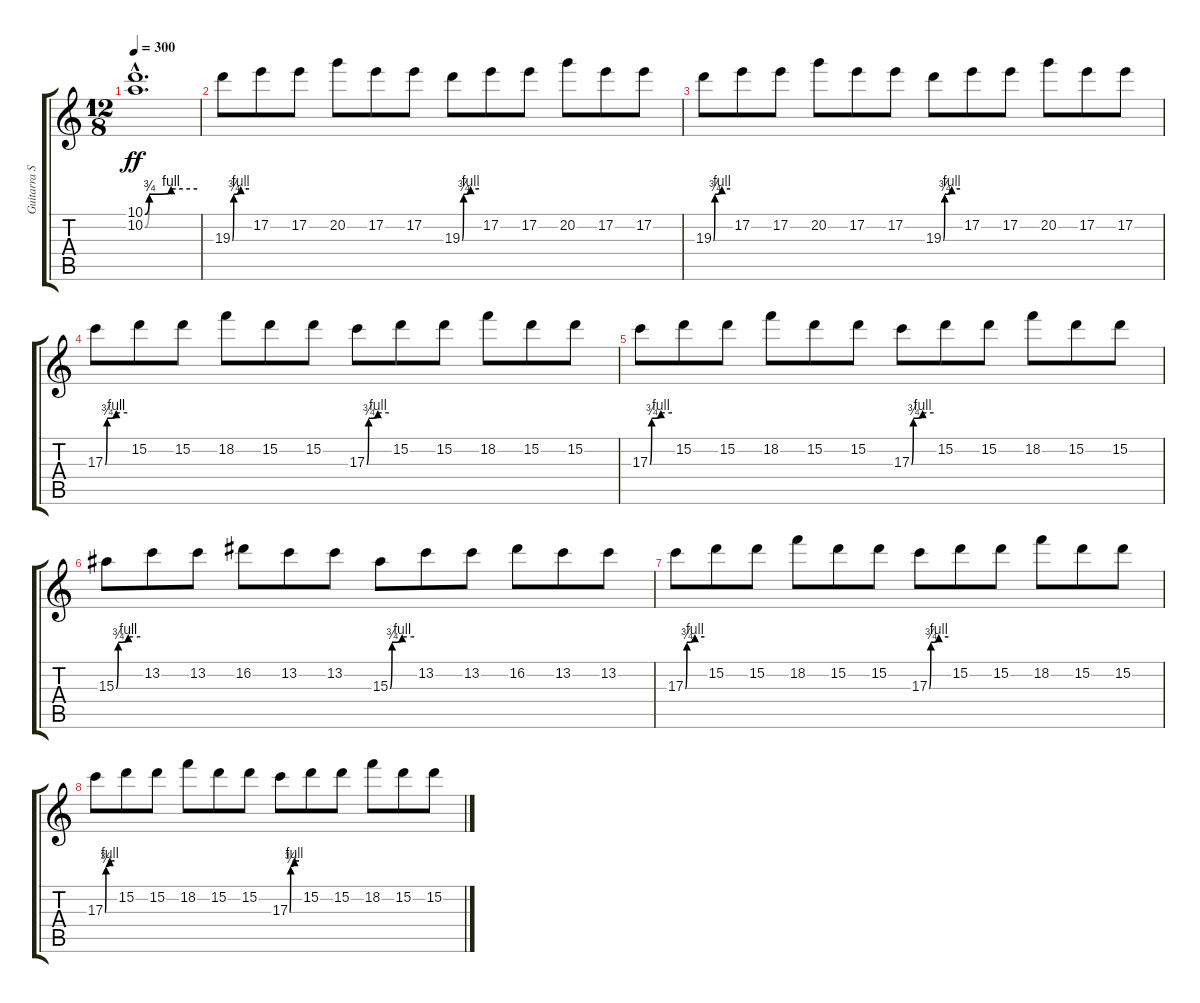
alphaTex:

\track ("Guitarra Solista" "Guitarra S") {instrument distortionguitar}
\staff {score tabs}
\tuning (E4 B3 G3 D3 A2 E2) {hide}
\ts (12 8)
\tempo 300
\clef g2
\ks c
(10.1{be (custom 0 0 5 3 30 4 60 4) hac} 10.2{be (custom 0 0 5 3 30 4 60 4) hac}).1{d dy ff} |
19.3{be (custom 0 0 5 3 30 4 60 4)}.8 17.2.8 17.2.8 20.2.8 17.2.8 17.2.8 19.3{be (custom 0 0 5 3 30 4 60 4)}.8 17.2.8 17.2.8 20.2.8 17.2.8 17.2.8 |
19.3{be (custom 0 0 5 3 30 4 60 4)}.8 17.2.8 17.2.8 20.2.8 17.2.8 17.2.8 19.3{be (custom 0 0 5 3 30 4 60 4)}.8 17.2.8 17.2.8 20.2.8 17.2.8 17.2.8 |
17.3{be (custom 0 0 5 3 30 4 60 4)}.8 15.2.8 15.2.8 18.2.8 15.2.8 15.2.8 17.3{be (custom 0 0 5 3 30 4 60 4)}.8 15.2.8 15.2.8 18.2.8 15.2.8 15.2.8 |
17.3{be (custom 0 0 5 3 30 4 60 4)}.8 15.2.8 15.2.8 18.2.8 15.2.8 15.2.8 17.3{be (custom 0 0 5 3 30 4 60 4)}.8 15.2.8 15.2.8 18.2.8 15.2.8 15.2.8 |
15.3{be (custom 0 0 5 3 30 4 60 4)}.8 13.2.8 13.2.8 16.2.8 13.2.8 13.2.8 15.3{be (custom 0 0 5 3 30 4 60 4)}.8 13.2.8 13.2.8 16.2.8 13.2.8 13.2.8 |
17.3{be (custom 0 0 5 3 30 4 60 4)}.8 15.2.8 15.2.8 18.2.8 15.2.8 15.2.8 17.3{be (custom 0 0 5 3 30 4 60 4)}.8 15.2.8 15.2.8 18.2.8 15.2.8 15.2.8 |
17.3{be (custom 0 0 5 3 30 4 60 4)}.8 15.2.8 15.2.8 18.2.8 15.2.8 15.2.8 17.3{be (custom 0 0 5 3 30 4 60 4)}.8 15.2.8 15.2.8 18.2.8 15.2.8 15.2.8
